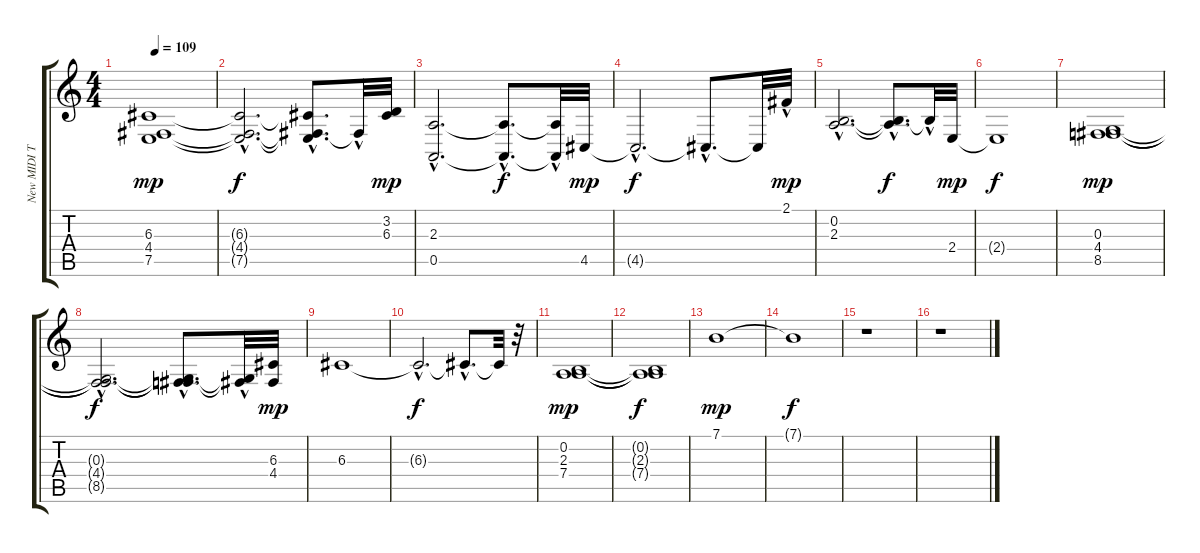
\track ("New MIDI Track" "New MIDI T") {instrument drawbarorgan}
\staff {score tabs}
\tuning (E4 B3 G3 D3 A2 E2) {hide}
\ts (4 4)
\tempo 109
\clef g2
\ks c
(6.3 4.4 7.5).1{dy mp} |
(6.3{hac t} 4.4{hac t} 7.5{hac t}).2{d dy f} (6.3{hac t} 4.4{hac t} 7.5{t}).8{d} 4.4{hac t}.32 (3.2 6.3).32{dy mp} |
(2.3{hac} 0.5{hac}).2{d} (2.3{hac t} 0.5{hac t}).8{d dy f} (2.3{hac t} 0.5{t}).32 4.5.32{dy mp} |
4.5{hac t}.2{d dy f} 4.5{hac t}.8{d} 4.5{t}.32 2.1{hac}.32{dy mp} |
(0.2{hac} 2.3{hac}).2{d} (0.2{hac t} 2.3{t}).8{d dy f} 0.2{hac t}.32 2.4.32{dy mp} |
2.4{t}.1{dy f} |
(0.3 4.4 8.5).1{dy mp} |
(0.3{hac t} 4.4{hac t} 8.5{hac t}).2{d dy f} (0.3{hac t} 4.4{hac t} 8.5{t}).8{d} (0.3{t} 4.4{hac t}).32 (6.3 4.4).32{dy mp} |
6.3.1 |
6.3{hac t}.2{d dy f} 6.3{hac t}.8{d} 6.3{t}.32 r.32 |
(0.2 2.3 7.4).1{dy mp} |
(0.2{t} 2.3{t} 7.4{t}).1{dy f} |
7.1.1{dy mp} |
7.1{t}.1{dy f} |
r.1 |
r.1
